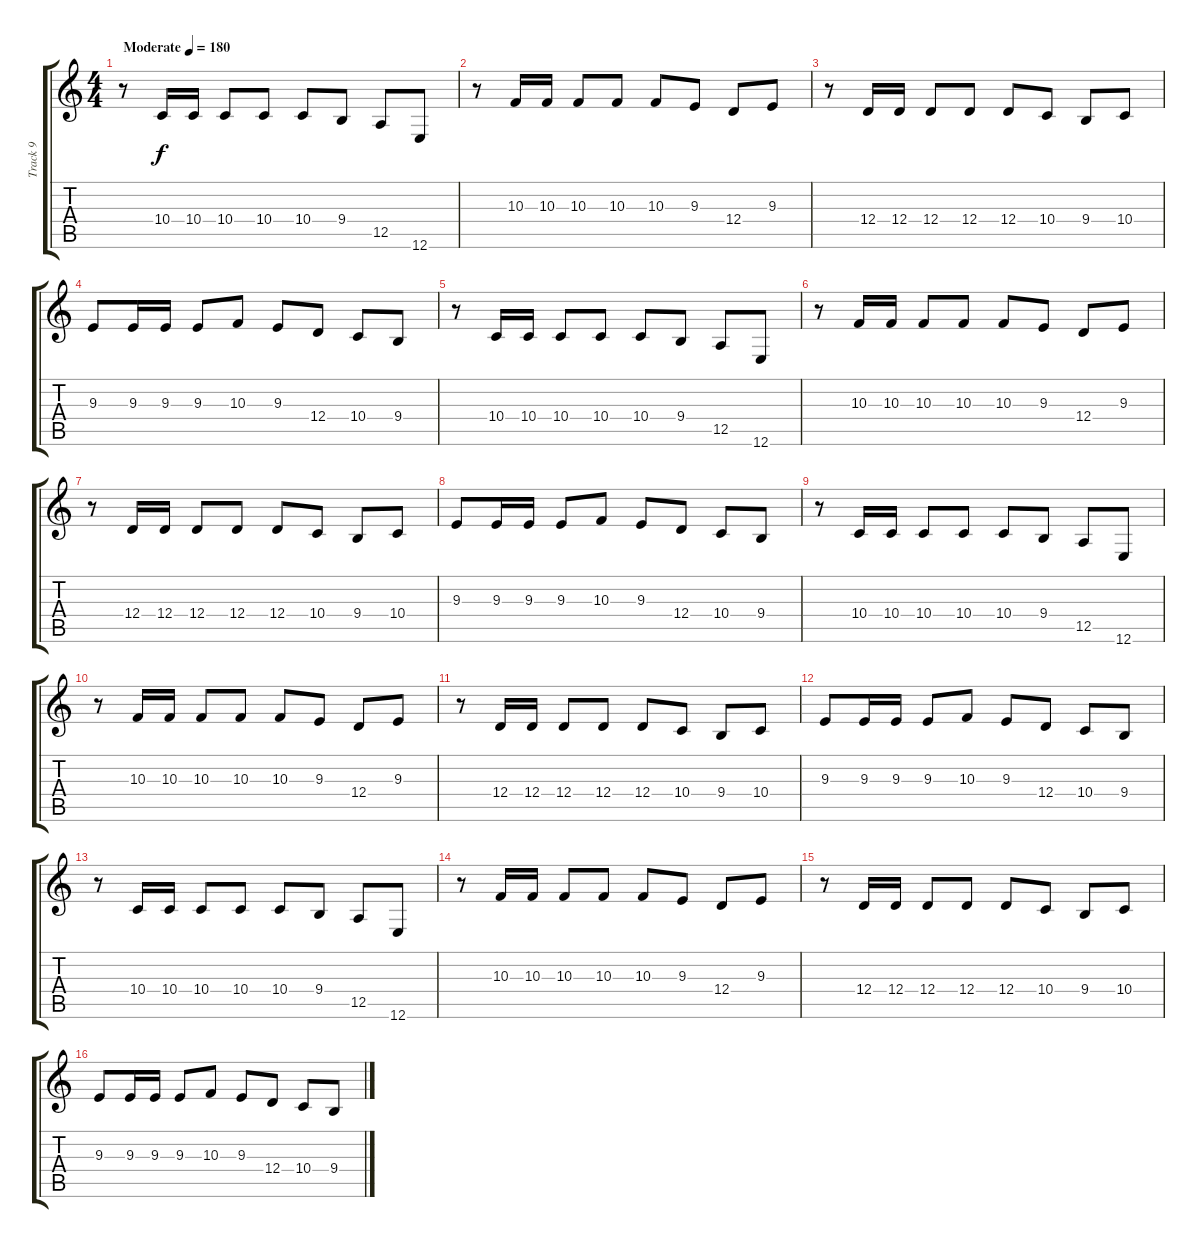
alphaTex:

\track ("Track 9" "Track 9") {instrument tenorsax}
\staff {score tabs}
\tuning (E4 B3 G3 D3 A2 E2) {hide}
\ts (4 4)
\tempo (180 "Moderate")
\clef g2
\ks c
r.8{dy f instrument tenorsax} 10.4.16 10.4.16 10.4.8 10.4.8 10.4.8 9.4.8 12.5.8 12.6.8 |
r.8 10.3.16 10.3.16 10.3.8 10.3.8 10.3.8 9.3.8 12.4.8 9.3.8 |
r.8 12.4.16 12.4.16 12.4.8 12.4.8 12.4.8 10.4.8 9.4.8 10.4.8 |
9.3.8 9.3.16 9.3.16 9.3.8 10.3.8 9.3.8 12.4.8 10.4.8 9.4.8 |
r.8 10.4.16 10.4.16 10.4.8 10.4.8 10.4.8 9.4.8 12.5.8 12.6.8 |
r.8 10.3.16 10.3.16 10.3.8 10.3.8 10.3.8 9.3.8 12.4.8 9.3.8 |
r.8 12.4.16 12.4.16 12.4.8 12.4.8 12.4.8 10.4.8 9.4.8 10.4.8 |
9.3.8 9.3.16 9.3.16 9.3.8 10.3.8 9.3.8 12.4.8 10.4.8 9.4.8 |
r.8 10.4.16 10.4.16 10.4.8 10.4.8 10.4.8 9.4.8 12.5.8 12.6.8 |
r.8 10.3.16 10.3.16 10.3.8 10.3.8 10.3.8 9.3.8 12.4.8 9.3.8 |
r.8 12.4.16 12.4.16 12.4.8 12.4.8 12.4.8 10.4.8 9.4.8 10.4.8 |
9.3.8 9.3.16 9.3.16 9.3.8 10.3.8 9.3.8 12.4.8 10.4.8 9.4.8 |
r.8 10.4.16 10.4.16 10.4.8 10.4.8 10.4.8 9.4.8 12.5.8 12.6.8 |
r.8 10.3.16 10.3.16 10.3.8 10.3.8 10.3.8 9.3.8 12.4.8 9.3.8 |
r.8 12.4.16 12.4.16 12.4.8 12.4.8 12.4.8 10.4.8 9.4.8 10.4.8 |
9.3.8 9.3.16 9.3.16 9.3.8 10.3.8 9.3.8 12.4.8 10.4.8 9.4.8
